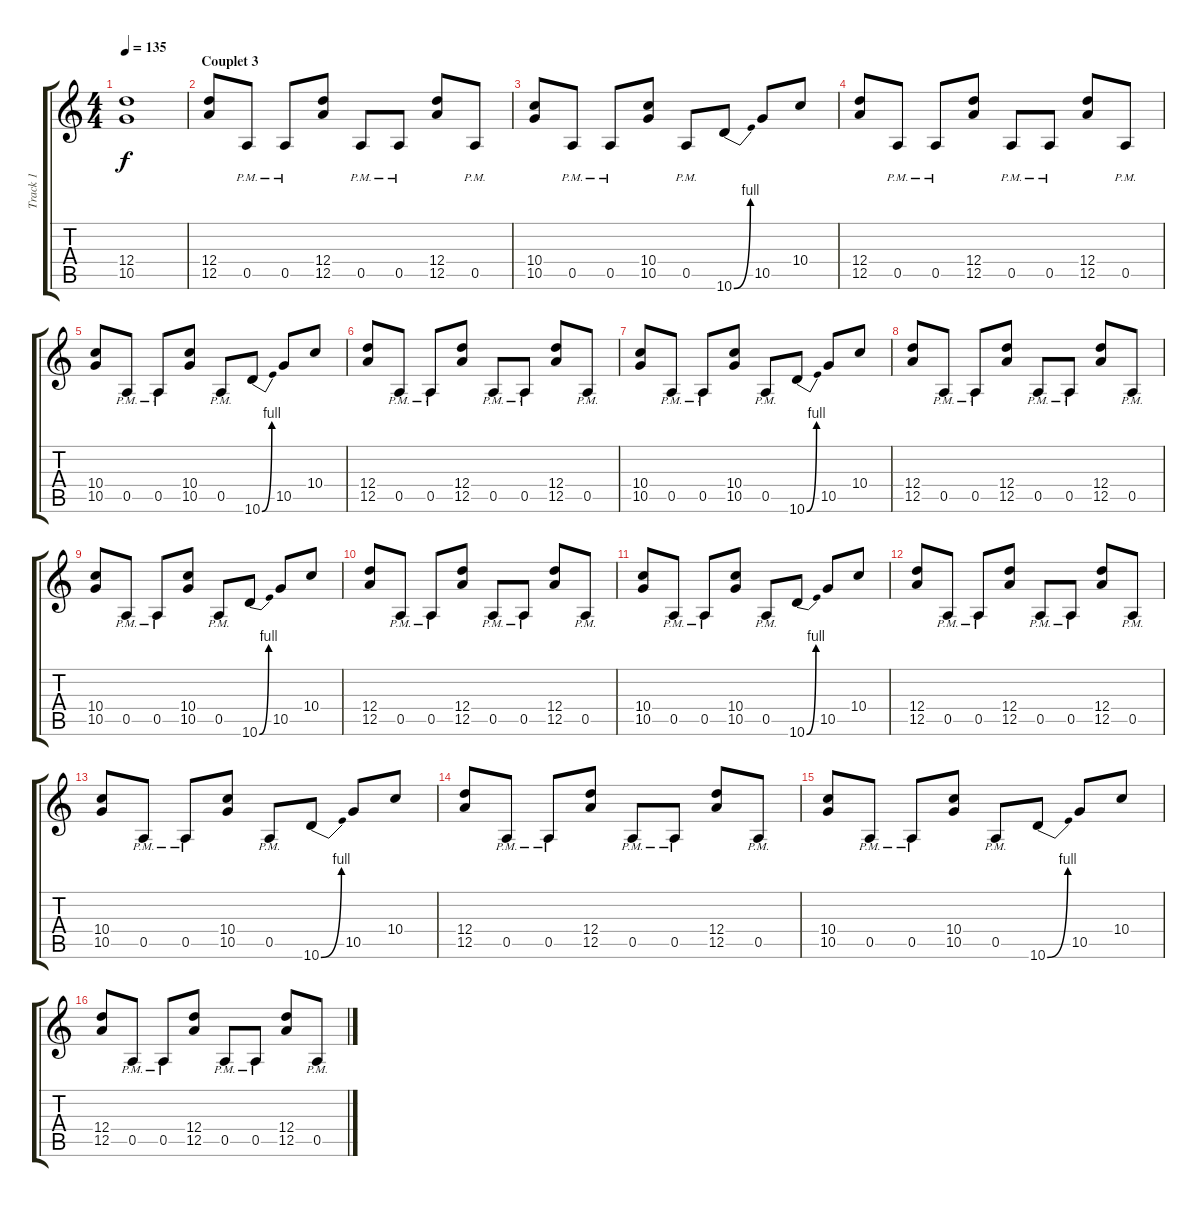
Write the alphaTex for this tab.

\track ("Track 1" "Track 1") {instrument overdrivenguitar}
\staff {score tabs}
\tuning (E4 B3 G3 D3 A2 E2) {hide}
\ts (4 4)
\tempo 135
\clef g2
\ks c
(12.4{t} 10.5{t}).1{dy f} |
\section ("" "Couplet 3")
(12.4 12.5).8 0.5{pm}.8 0.5{pm}.8 (12.4 12.5).8 0.5{pm}.8 0.5{pm}.8 (12.4 12.5).8 0.5{pm}.8 |
(10.4 10.5).8 0.5{pm}.8 0.5{pm}.8 (10.4 10.5).8 0.5{pm}.8 10.6{be (bend 0 0 60 4)}.8 10.5.8 10.4.8 |
(12.4 12.5).8 0.5{pm}.8 0.5{pm}.8 (12.4 12.5).8 0.5{pm}.8 0.5{pm}.8 (12.4 12.5).8 0.5{pm}.8 |
(10.4 10.5).8 0.5{pm}.8 0.5{pm}.8 (10.4 10.5).8 0.5{pm}.8 10.6{be (bend 0 0 60 4)}.8 10.5.8 10.4.8 |
(12.4 12.5).8 0.5{pm}.8 0.5{pm}.8 (12.4 12.5).8 0.5{pm}.8 0.5{pm}.8 (12.4 12.5).8 0.5{pm}.8 |
(10.4 10.5).8 0.5{pm}.8 0.5{pm}.8 (10.4 10.5).8 0.5{pm}.8 10.6{be (bend 0 0 60 4)}.8 10.5.8 10.4.8 |
(12.4 12.5).8 0.5{pm}.8 0.5{pm}.8 (12.4 12.5).8 0.5{pm}.8 0.5{pm}.8 (12.4 12.5).8 0.5{pm}.8 |
(10.4 10.5).8 0.5{pm}.8 0.5{pm}.8 (10.4 10.5).8 0.5{pm}.8 10.6{be (bend 0 0 60 4)}.8 10.5.8 10.4.8 |
(12.4 12.5).8 0.5{pm}.8 0.5{pm}.8 (12.4 12.5).8 0.5{pm}.8 0.5{pm}.8 (12.4 12.5).8 0.5{pm}.8 |
(10.4 10.5).8 0.5{pm}.8 0.5{pm}.8 (10.4 10.5).8 0.5{pm}.8 10.6{be (bend 0 0 60 4)}.8 10.5.8 10.4.8 |
(12.4 12.5).8 0.5{pm}.8 0.5{pm}.8 (12.4 12.5).8 0.5{pm}.8 0.5{pm}.8 (12.4 12.5).8 0.5{pm}.8 |
(10.4 10.5).8 0.5{pm}.8 0.5{pm}.8 (10.4 10.5).8 0.5{pm}.8 10.6{be (bend 0 0 60 4)}.8 10.5.8 10.4.8 |
(12.4 12.5).8 0.5{pm}.8 0.5{pm}.8 (12.4 12.5).8 0.5{pm}.8 0.5{pm}.8 (12.4 12.5).8 0.5{pm}.8 |
(10.4 10.5).8 0.5{pm}.8 0.5{pm}.8 (10.4 10.5).8 0.5{pm}.8 10.6{be (bend 0 0 60 4)}.8 10.5.8 10.4.8 |
(12.4 12.5).8 0.5{pm}.8 0.5{pm}.8 (12.4 12.5).8 0.5{pm}.8 0.5{pm}.8 (12.4 12.5).8 0.5{pm}.8
